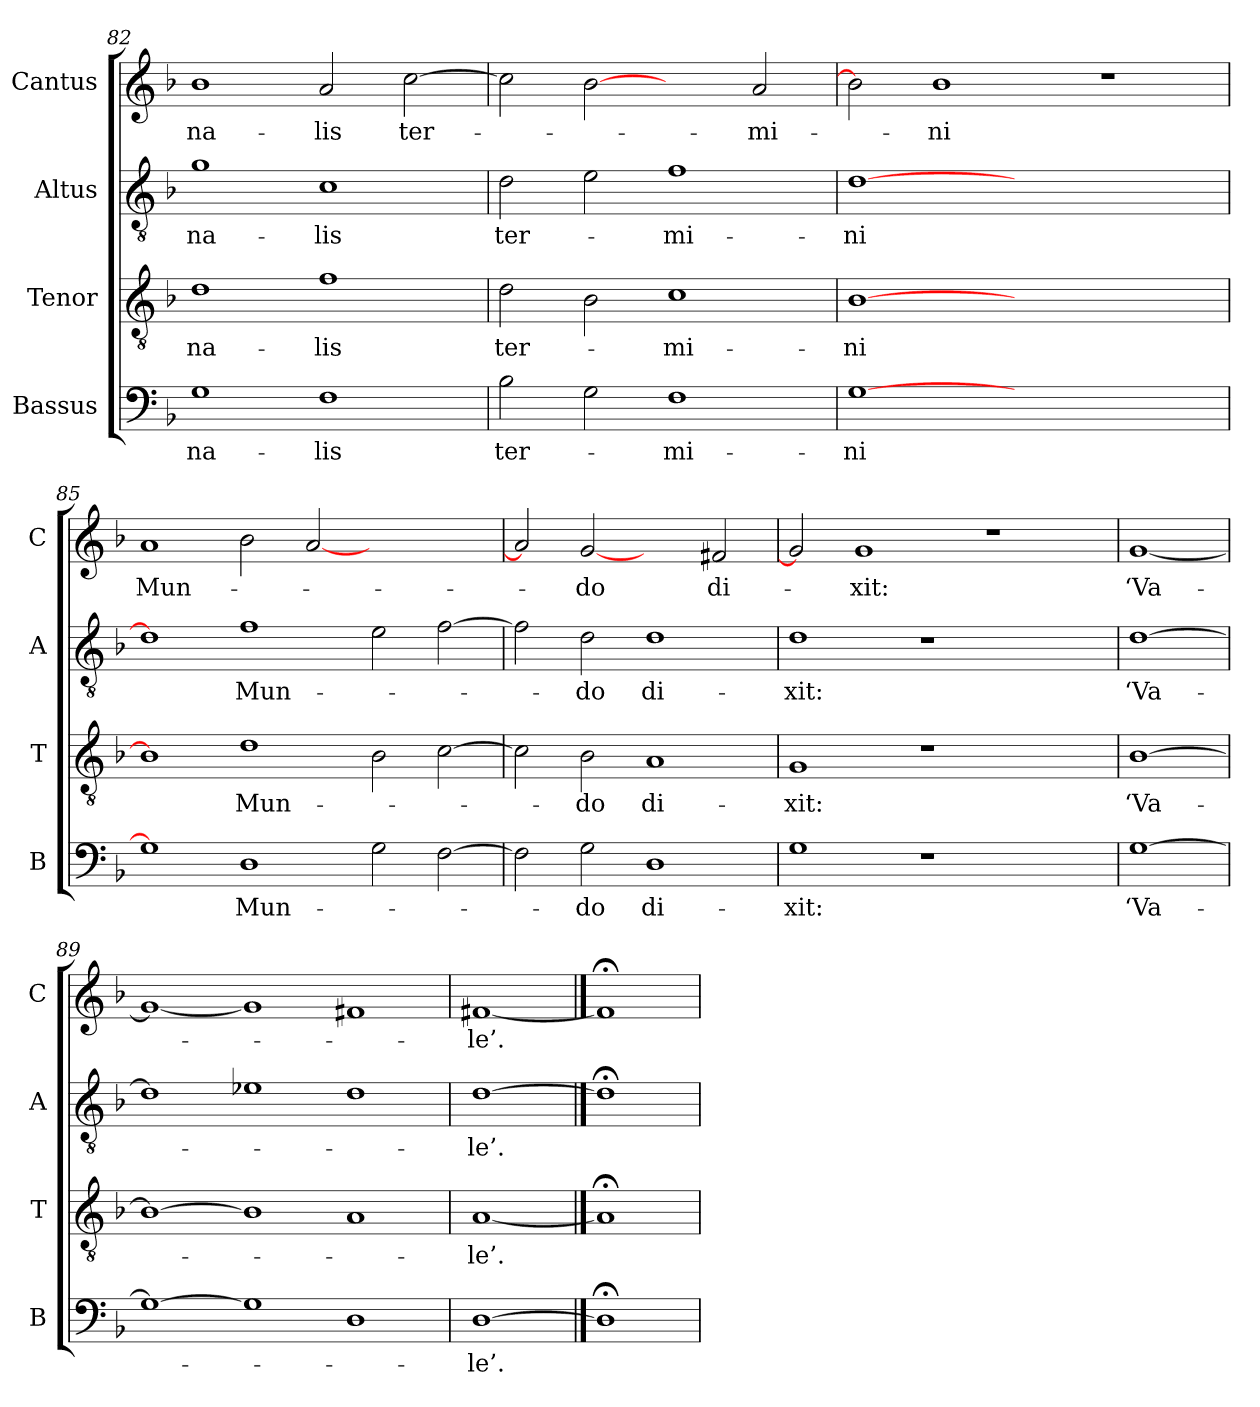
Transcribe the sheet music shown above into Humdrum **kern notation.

**kern	**text	**kern	**text	**kern	**text	**kern	**text
*part4	*part4	*part3	*part3	*part2	*part2	*part1	*part1
*staff4	*staff4	*staff3	*staff3	*staff2	*staff2	*staff1	*staff1
*I"Bassus	*	*I"Tenor	*	*I"Altus	*	*I"Cantus	*
*I'B	*	*I'T	*	*I'A	*	*I'C	*
*clefF4	*	*clefGv2	*	*clefGv2	*	*clefG2	*
*k[b-]	*	*k[b-]	*	*k[b-]	*	*k[b-]	*
*F:	*	*F:	*	*F:	*	*F:	*
=82	=82	=82	=82	=82	=82	=82	=82
1G\	-na-	1d\	-na-	1g\	-na-	1b-\	-na-
1F\	-lis	1f\	-lis	1c\	-lis	2a/	-lis
.	.	.	.	.	.	[2cc\	ter-
=83	=83	=83	=83	=83	=83	=83	=83
2B-\	ter-	2d\	ter-	2d\	ter-	2cc\]	.
2G\	.	2B-\	.	2e\	.	[2b-\	.
1F\	-mi-	1c\	-mi-	1f\	-mi-	2ryy	.
.	.	.	.	.	.	2a/	-mi-
!!LO:LB:g=z
=84	=84	=84	=84	=84	=84	=84	=84
[1G\	-ni	[1B-\	-ni	[1d\	-ni	2b-\]	.
.	.	.	.	.	.	1b-\	-ni
1.ryy	.	1.ryy	.	1.ryy	.	.	.
.	.	.	.	.	.	1r	.
=85	=85	=85	=85	=85	=85	=85	=85
1G\]	.	1B-\]	.	1d\]	.	1a/	Mun-
1D\	Mun-	1d\	Mun-	1f\	Mun-	2b-\	.
.	.	.	.	.	.	[2a/	.
2G\	.	2B-\	.	2e\	.	1ryy	.
[2F\	.	[2c\	.	[2f\	.	.	.
=86	=86	=86	=86	=86	=86	=86	=86
2F\]	.	2c\]	.	2f\]	.	2a/]	.
2G\	-do	2B-\	-do	2d\	-do	[2g/	-do
1D\	di-	1A/	di-	1d\	di-	2ryy	.
.	.	.	.	.	.	2f#X/	di-
=87	=87	=87	=87	=87	=87	=87	=87
1G\	-xit:	1G/	-xit:	1d\	-xit:	2g/]	.
.	.	.	.	.	.	1g/	-xit:
1r	.	1r	.	1r	.	.	.
.	.	.	.	.	.	1r	.
2ryy	.	2ryy	.	2ryy	.	.	.
=88	=88	=88	=88	=88	=88	=88	=88
[1G\	‘Va-	[1B-\	‘Va-	[1d\	‘Va-	[1g/	‘Va-
=89	=89	=89	=89	=89	=89	=89	=89
1G\_	.	1B-\_	.	1d\]	.	1g/_	.
1G\]	.	1B-\]	.	1e-X\	.	1g/]	.
1D\	.	1A/	.	1d\	.	1f#X/	.
=90	=90	=90	=90	=90	=90	=90	=90
[1D\	-le’.	[1A/	-le’.	[1d\	-le’.	[1f#X/	-le’.
==91	==91	==91	==91	==91	==91	==91	==91
1D;<\]	.	1A;</]	.	1d;<\]	.	1f#;</]	.
=	=	=	=	=	=	=	=
*-	*-	*-	*-	*-	*-	*-	*-
